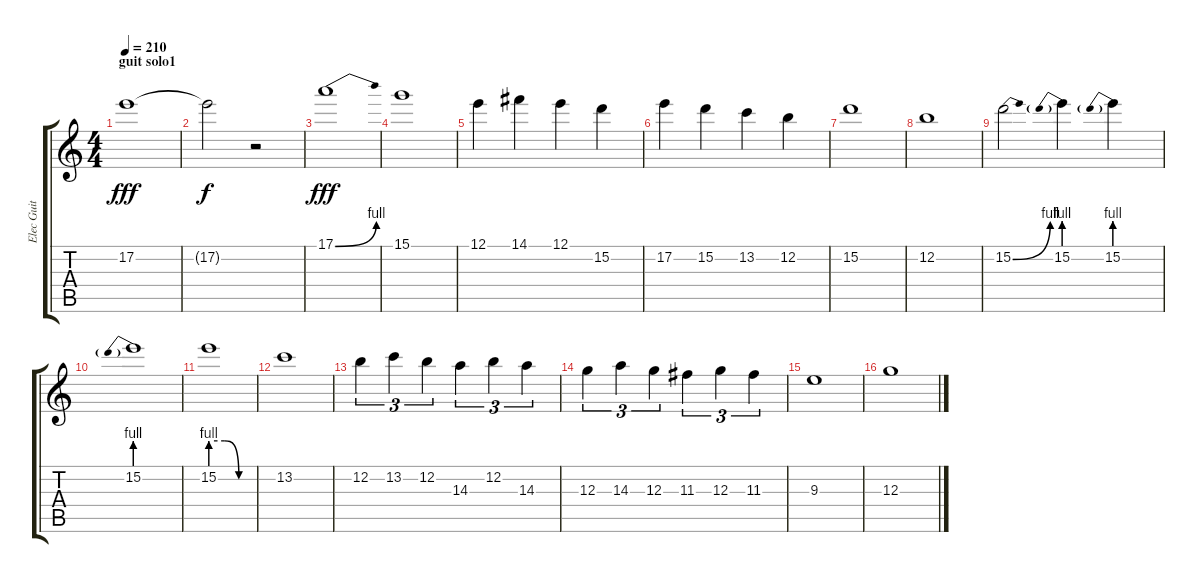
\track ("Elec Guit 2" "Elec Guit ") {instrument overdrivenguitar}
\staff {score tabs}
\tuning (E4 B3 G3 D3 A2 E2) {hide}
\ts (4 4)
\section ("" "guit solo1")
\tempo 210
\clef g2
\ks c
17.2.1{dy fff} |
17.2{t}.2{dy f} r.2 |
17.1{be (bend 0 0 60 4)}.1{dy fff} |
15.1.1 |
12.1.4 14.1.4 12.1.4 15.2.4 |
17.2.4 15.2.4 13.2.4 12.2.4 |
15.2.1 |
12.2.1 |
15.2{be (bend 0 0 60 4)}.2 15.2{be (prebend 0 4 60 4)}.4 15.2{be (prebend 0 4 60 4)}.4 |
15.2{be (prebend 0 4 60 4)}.1 |
15.2{be (custom 0 4 20 4 40 0 60 0)}.1 |
13.2.1 |
12.2.4{tu (3 2)} 13.2.4{tu (3 2)} 12.2.4{tu (3 2)} 14.3.4{tu (3 2)} 12.2.4{tu (3 2)} 14.3.4{tu (3 2)} |
12.3.4{tu (3 2)} 14.3.4{tu (3 2)} 12.3.4{tu (3 2)} 11.3.4{tu (3 2)} 12.3.4{tu (3 2)} 11.3.4{tu (3 2)} |
9.3.1 |
12.3.1
